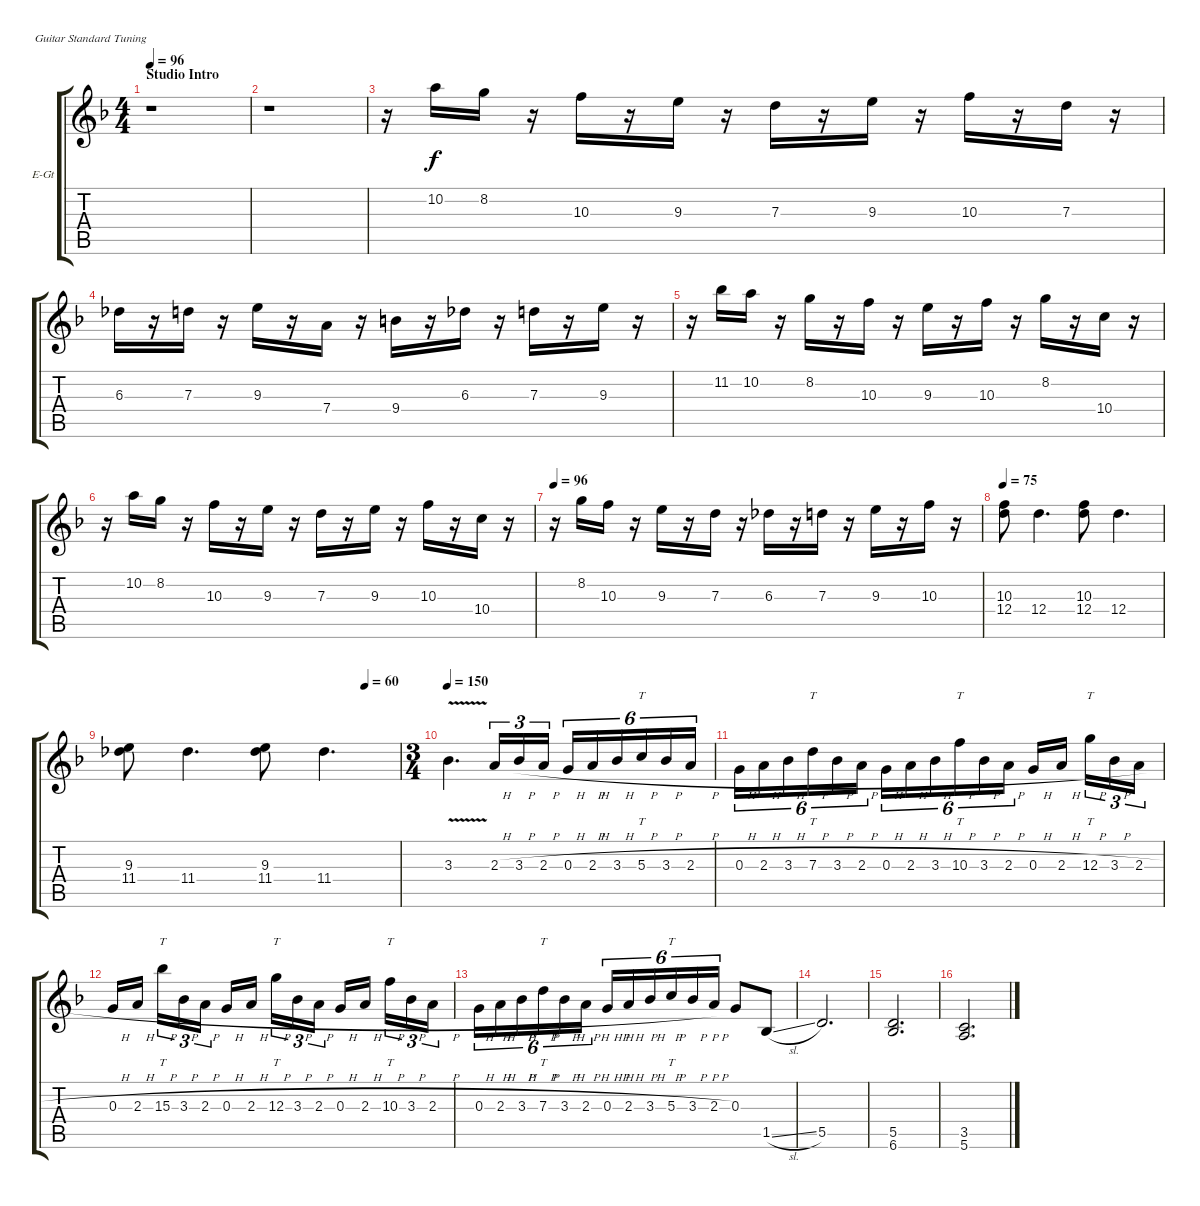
\defaultSystemsLayout 4
\bracketExtendMode groupsimilarinstruments
\firstSystemTrackNameOrientation horizontal
\otherSystemsTrackNameOrientation horizontal
\track ("Dave Mustaine (Lead)" "E-Gt") {instrument distortionguitar}
\staff {score tabs}
\tuning (E4 B3 G3 D3 A2 E2)
\ts (4 4)
\section ("" "Studio Intro")
\tempo 96
\clef g2
\ks dminor
r.1{dy f instrument distortionguitar} |
r.1 |
r.16 10.2.16 8.2.16 r.16 10.3.16 r.16 9.3.16 r.16 7.3.16 r.16 9.3.16 r.16 10.3.16 r.16 7.3.16 r.16 |
6.3.16 r.16 7.3.16 r.16 9.3.16 r.16 7.4.16 r.16 9.4.16 r.16 6.3.16 r.16 7.3.16 r.16 9.3.16 r.16 |
r.16 11.2.16 10.2.16 r.16 8.2.16 r.16 10.3.16 r.16 9.3.16 r.16 10.3.16 r.16 8.2.16 r.16 10.4.16 r.16 |
r.16 10.2.16 8.2.16 r.16 10.3.16 r.16 9.3.16 r.16 7.3.16 r.16 9.3.16 r.16 10.3.16 r.16 10.4.16 r.16 |
\tempo 96
r.16 8.2.16 10.3.16 r.16 9.3.16 r.16 7.3.16 r.16 6.3.16 r.16 7.3.16 r.16 9.3.16 r.16 10.3.16 r.16 |
\tempo 75
(10.3 12.4).8 12.4.4{d} (10.3 12.4).8 12.4.4{d} |
\tempo (60 0.875)
(9.3 11.4).8 11.4.4{d} (9.3 11.4).8 11.4.4{d} |
\ts (3 4)
\tempo 150
3.3{v}.4{d} 2.3{h}.16{tu (3 2)} 3.3{h}.16{tu (3 2)} 2.3{h}.16{tu (3 2)} 0.3{h}.16{tu (6 4)} 2.3{h}.16{tu (6 4)} 3.3{h}.16{tu (6 4)} 5.3{h}.16{tt tu (6 4)} 3.3{h}.16{tu (6 4)} 2.3{h}.16{tu (6 4)} |
0.3{h}.16{tu (6 4)} 2.3{h}.16{tu (6 4)} 3.3{h}.16{tu (6 4)} 7.3{h}.16{tt tu (6 4)} 3.3{h}.16{tu (6 4)} 2.3{h}.16{tu (6 4)} 0.3{h}.16{tu (6 4)} 2.3{h}.16{tu (6 4)} 3.3{h}.16{tu (6 4)} 10.3{h}.16{tt tu (6 4)} 3.3{h}.16{tu (6 4)} 2.3{h}.16{tu (6 4)} 0.3{h}.16 2.3{h}.16 12.3{h}.16{tt tu (3 2)} 3.3{h}.16{tu (3 2)} 2.3{h}.16{tu (3 2)} |
0.3{h}.16 2.3{h}.16 15.3{h}.16{tt tu (3 2)} 3.3{h}.16{tu (3 2)} 2.3{h}.16{tu (3 2)} 0.3{h}.16 2.3{h}.16 12.3{h}.16{tt tu (3 2)} 3.3{h}.16{tu (3 2)} 2.3{h}.16{tu (3 2)} 0.3{h}.16 2.3{h}.16 10.3{h}.16{tt tu (3 2)} 3.3{h}.16{tu (3 2)} 2.3{h}.16{tu (3 2)} |
0.3{h}.16{tu (6 4)} 2.3{h}.16{tu (6 4)} 3.3{h}.16{tu (6 4)} 7.3{h}.16{tt tu (6 4)} 3.3{h}.16{tu (6 4)} 2.3{h}.16{tu (6 4)} 0.3{h}.16{tu (6 4)} 2.3{h}.16{tu (6 4)} 3.3{h}.16{tu (6 4)} 5.3{h}.16{tt tu (6 4)} 3.3{h}.16{tu (6 4)} 2.3{h}.16{tu (6 4)} 0.3.8 1.5{sl}.8 |
5.5.2{d} |
(5.5 6.6).2{d} |
(3.5 5.6).2{d}
